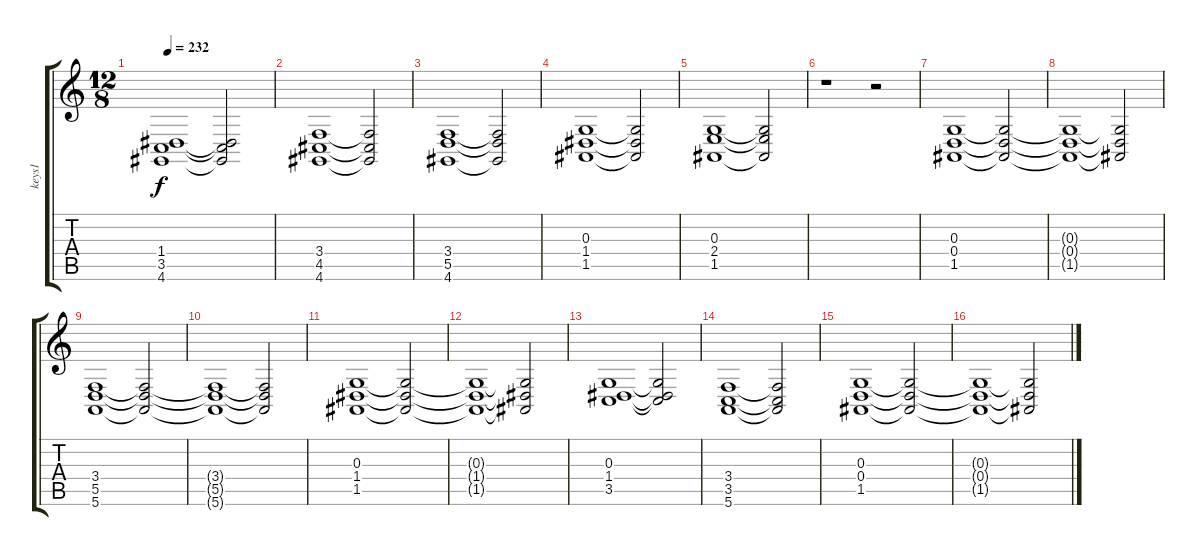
\track ("keys1" "keys1") {instrument choiraahs}
\staff {score tabs}
\tuning (E4 B3 G3 D3 A2 E2) {hide}
\ts (12 8)
\tempo 232
\clef g2
\ks c
(1.4 3.5 4.6).1{dy f} (1.4{t} 3.5{t} 4.6{t}).2 |
(3.4 4.5 4.6).1 (3.4{t} 4.5{t} 4.6{t}).2 |
(3.4 5.5 4.6).1 (3.4{t} 5.5{t} 4.6{t}).2 |
(0.3 1.4 1.5).1 (0.3{t} 1.4{t} 1.5{t}).2 |
(0.3 2.4 1.5).1 (0.3{t} 2.4{t} 1.5{t}).2 |
r.1 r.2 |
(0.3 0.4 1.5).1 (0.3{t} 0.4{t} 1.5{t}).2 |
(0.3{t} 0.4{t} 1.5{t}).1 (0.3{t} 0.4{t} 1.5{t}).2 |
(3.4 5.5 5.6).1 (3.4{t} 5.5{t} 5.6{t}).2 |
(3.4{t} 5.5{t} 5.6{t}).1 (3.4{t} 5.5{t} 5.6{t}).2 |
(0.3 1.4 1.5).1 (0.3{t} 1.4{t} 1.5{t}).2 |
(0.3{t} 1.4{t} 1.5{t}).1 (0.3{t} 1.4{t} 1.5{t}).2 |
(0.3 1.4 3.5).1 (0.3{t} 1.4{t} 3.5{t}).2 |
(3.4 3.5 5.6).1 (3.4{t} 3.5{t} 5.6{t}).2 |
(0.3 0.4 1.5).1 (0.3{t} 0.4{t} 1.5{t}).2 |
(0.3{t} 0.4{t} 1.5{t}).1 (0.3{t} 0.4{t} 1.5{t}).2
